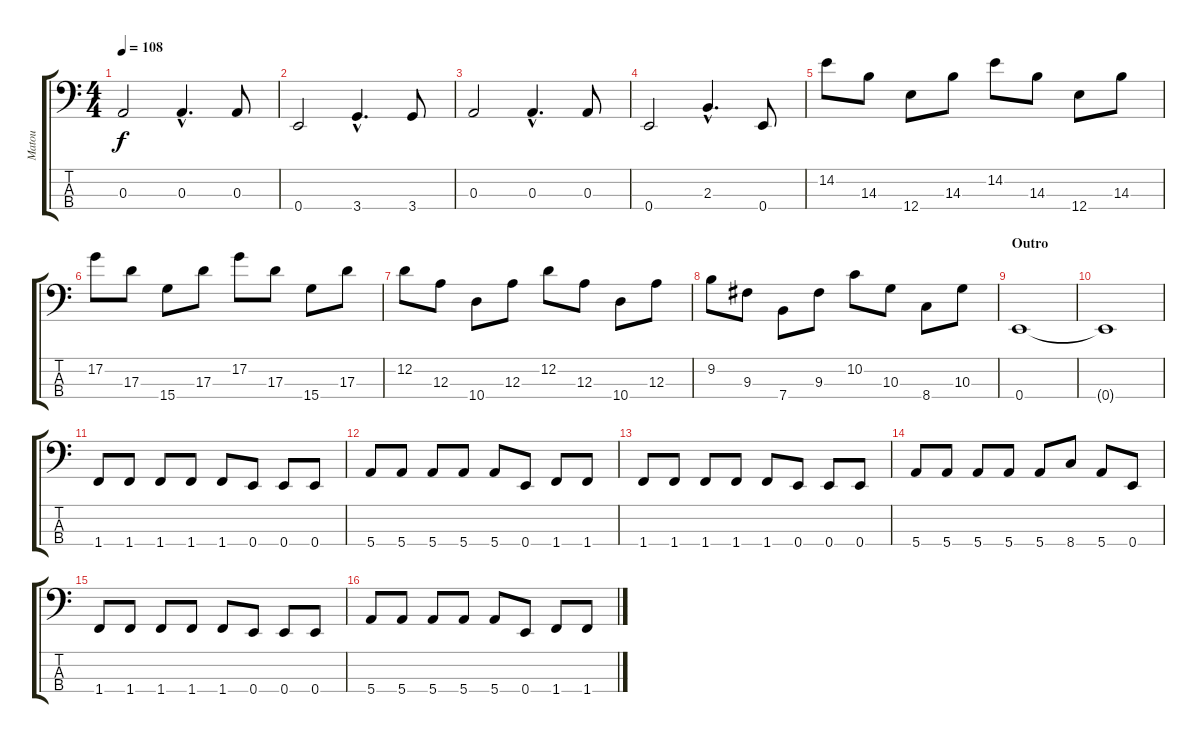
\track ("Matou" "Matou") {instrument electricbassfinger}
\staff {score tabs}
\tuning (G2 D2 A1 E1) {hide}
\ts (4 4)
\tempo 108
\clef f4
\ks c
0.3.2{dy f} 0.3{hac}.4{d} 0.3.8 |
0.4.2 3.4{hac}.4{d} 3.4.8 |
0.3.2 0.3{hac}.4{d} 0.3.8 |
0.4.2 2.3{hac}.4{d} 0.4.8 |
14.2.8 14.3.8 12.4.8 14.3.8 14.2.8 14.3.8 12.4.8 14.3.8 |
17.2.8 17.3.8 15.4.8 17.3.8 17.2.8 17.3.8 15.4.8 17.3.8 |
12.2.8 12.3.8 10.4.8 12.3.8 12.2.8 12.3.8 10.4.8 12.3.8 |
9.2.8 9.3.8 7.4.8 9.3.8 10.2.8 10.3.8 8.4.8 10.3.8 |
\section ("" "Outro")
0.4.1{instrument slapbass2} |
0.4{t}.1 |
1.4.8 1.4.8 1.4.8 1.4.8 1.4.8 0.4.8 0.4.8 0.4.8 |
5.4.8 5.4.8 5.4.8 5.4.8 5.4.8 0.4.8 1.4.8 1.4.8 |
1.4.8 1.4.8 1.4.8 1.4.8 1.4.8 0.4.8 0.4.8 0.4.8 |
5.4.8 5.4.8 5.4.8 5.4.8 5.4.8 8.4.8 5.4.8 0.4.8 |
1.4.8 1.4.8 1.4.8 1.4.8 1.4.8 0.4.8 0.4.8 0.4.8 |
5.4.8 5.4.8 5.4.8 5.4.8 5.4.8 0.4.8 1.4.8 1.4.8
